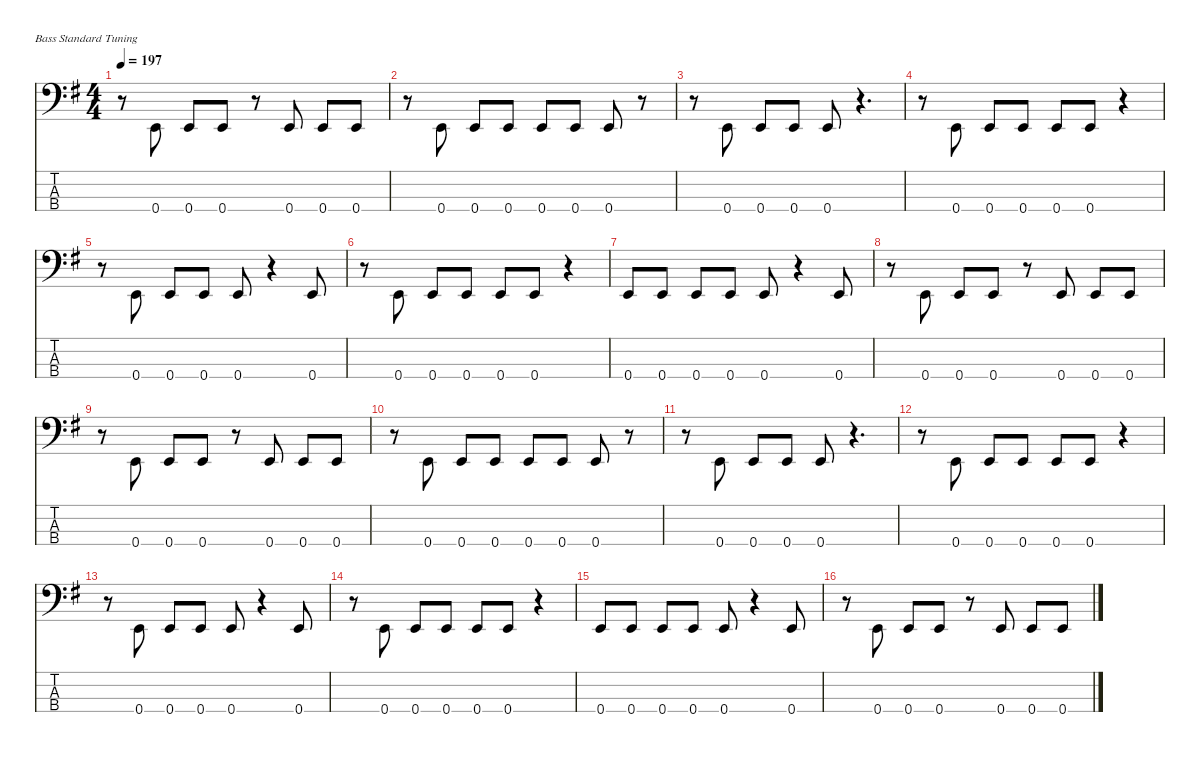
\defaultSystemsLayout 4
\hideDynamics
\bracketExtendMode nobrackets
\singleTrackTrackNamePolicy hidden
\multiTrackTrackNamePolicy hidden
\firstSystemTrackNameMode fullname
\firstSystemTrackNameOrientation horizontal
\otherSystemsTrackNameOrientation horizontal
\track ("Bass" "el.bs.") {defaultSystemsLayout 4 instrument electricbassfinger}
\staff {score tabs}
\tuning (G2 D2 A1 E1)
\ts (4 4)
\tempo 197
\clef f4
\ks eminor
r.8{dy f beam Down} 0.4{acc forcenatural}.8{beam Up} 0.4{acc forcenatural}.8{beam Up} 0.4{acc forcenatural}.8{beam Up} r.8{beam Up} 0.4{acc forcenatural}.8{beam Up} 0.4{acc forcenatural}.8{beam Up} 0.4{acc forcenatural}.8{beam Up} |
r.8{beam Down} 0.4{acc forcenatural}.8{beam Up} 0.4{acc forcenatural}.8{beam Up} 0.4{acc forcenatural}.8{beam Up} 0.4{acc forcenatural}.8{beam Up} 0.4{acc forcenatural}.8{beam Up} 0.4{acc forcenatural}.8{beam Up} r.8{beam Up} |
r.8{beam Down} 0.4{acc forcenatural}.8{beam Up} 0.4{acc forcenatural}.8{beam Up} 0.4{acc forcenatural}.8{beam Up} 0.4{acc forcenatural}.8{beam Up} r.4{d beam Up} |
r.8{beam Down} 0.4{acc forcenatural}.8{beam Up} 0.4{acc forcenatural}.8{beam Up} 0.4{acc forcenatural}.8{beam Up} 0.4{acc forcenatural}.8{beam Up} 0.4{acc forcenatural}.8{beam Up} r.4{beam Up} |
r.8{beam Down} 0.4{acc forcenatural}.8{beam Up} 0.4{acc forcenatural}.8{beam Up} 0.4{acc forcenatural}.8{beam Up} 0.4{acc forcenatural}.8{beam Up} r.4{beam Up} 0.4{acc forcenatural}.8{beam Up} |
r.8{beam Down} 0.4{acc forcenatural}.8{beam Up} 0.4{acc forcenatural}.8{beam Up} 0.4{acc forcenatural}.8{beam Up} 0.4{acc forcenatural}.8{beam Up} 0.4{acc forcenatural}.8{beam Up} r.4{beam Up} |
0.4{acc forcenatural}.8{beam Up} 0.4{acc forcenatural}.8{beam Up} 0.4{acc forcenatural}.8{beam Up} 0.4{acc forcenatural}.8{beam Up} 0.4{acc forcenatural}.8{beam Up} r.4{beam Up} 0.4{acc forcenatural}.8{beam Up} |
r.8{beam Down} 0.4{acc forcenatural}.8{beam Up} 0.4{acc forcenatural}.8{beam Up} 0.4{acc forcenatural}.8{beam Up} r.8{beam Up} 0.4{acc forcenatural}.8{beam Up} 0.4{acc forcenatural}.8{beam Up} 0.4{acc forcenatural}.8{beam Up} |
r.8{beam Down} 0.4{acc forcenatural}.8{beam Up} 0.4{acc forcenatural}.8{beam Up} 0.4{acc forcenatural}.8{beam Up} r.8{beam Up} 0.4{acc forcenatural}.8{beam Up} 0.4{acc forcenatural}.8{beam Up} 0.4{acc forcenatural}.8{beam Up} |
r.8{beam Down} 0.4{acc forcenatural}.8{beam Up} 0.4{acc forcenatural}.8{beam Up} 0.4{acc forcenatural}.8{beam Up} 0.4{acc forcenatural}.8{beam Up} 0.4{acc forcenatural}.8{beam Up} 0.4{acc forcenatural}.8{beam Up} r.8{beam Up} |
r.8{beam Down} 0.4{acc forcenatural}.8{beam Up} 0.4{acc forcenatural}.8{beam Up} 0.4{acc forcenatural}.8{beam Up} 0.4{acc forcenatural}.8{beam Up} r.4{d beam Up} |
r.8{beam Down} 0.4{acc forcenatural}.8{beam Up} 0.4{acc forcenatural}.8{beam Up} 0.4{acc forcenatural}.8{beam Up} 0.4{acc forcenatural}.8{beam Up} 0.4{acc forcenatural}.8{beam Up} r.4{beam Up} |
r.8{beam Down} 0.4{acc forcenatural}.8{beam Up} 0.4{acc forcenatural}.8{beam Up} 0.4{acc forcenatural}.8{beam Up} 0.4{acc forcenatural}.8{beam Up} r.4{beam Up} 0.4{acc forcenatural}.8{beam Up} |
r.8{beam Down} 0.4{acc forcenatural}.8{beam Up} 0.4{acc forcenatural}.8{beam Up} 0.4{acc forcenatural}.8{beam Up} 0.4{acc forcenatural}.8{beam Up} 0.4{acc forcenatural}.8{beam Up} r.4{beam Up} |
0.4{acc forcenatural}.8{beam Up} 0.4{acc forcenatural}.8{beam Up} 0.4{acc forcenatural}.8{beam Up} 0.4{acc forcenatural}.8{beam Up} 0.4{acc forcenatural}.8{beam Up} r.4{beam Up} 0.4{acc forcenatural}.8{beam Up} |
r.8{beam Down} 0.4{acc forcenatural}.8{beam Up} 0.4{acc forcenatural}.8{beam Up} 0.4{acc forcenatural}.8{beam Up} r.8{beam Up} 0.4{acc forcenatural}.8{beam Up} 0.4{acc forcenatural}.8{beam Up} 0.4{acc forcenatural}.8{beam Up}
